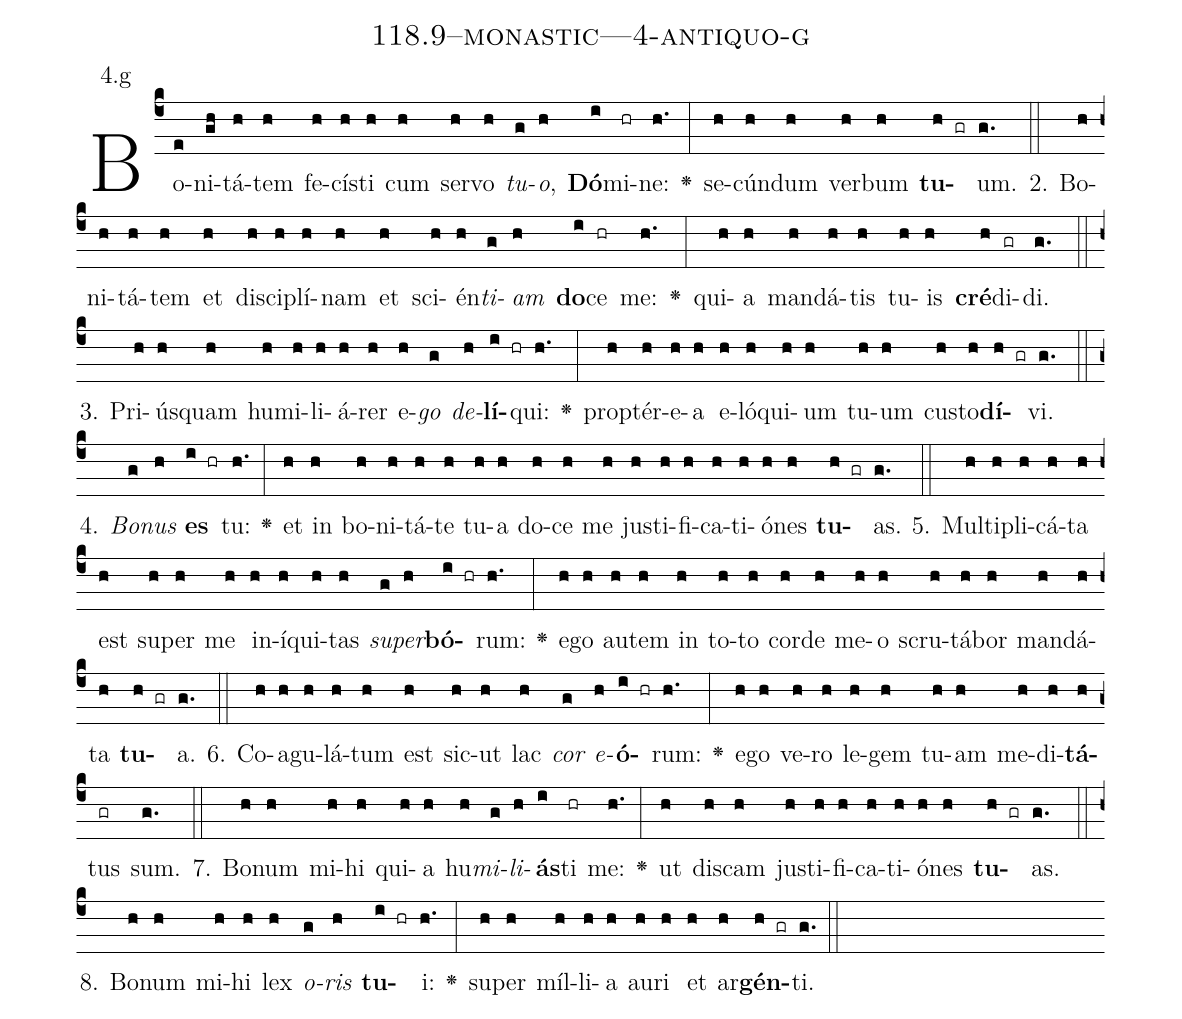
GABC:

name: 118.9--monastic---4-antiquo-g;
annotation: 4.g;
%%
(c4)Bo(e)ni(gh)tá(h)tem(h) fe(h)cís(h)ti(h) cum(h) ser(h)vo(h) <i>tu</i>(g)<i>o</i>,(h) <b>Dó</b>(i)mi(hr)ne:(h.) <v>\greheightstar</v>(:) se(h)cún(h)dum(h) ver(h)bum(h) <b>tu</b>(h gr)um.(g.) (::)
2. Bo(h)ni(h)tá(h)tem(h) et(h) di(h)sci(h)plí(h)nam(h) et(h) sci(h)én(h)<i>ti</i>(g)<i>am</i>(h) <b>do</b>(i)ce(hr) me:(h.) <v>\greheightstar</v>(:) qui(h)a(h) man(h)dá(h)tis(h) tu(h)is(h) <b>cré</b>(h)di(gr)di.(g.) (::)
3. Pri(h)ús(h)quam(h) hu(h)mi(h)li(h)á(h)rer(h) e(h)<i>go</i>(g) <i>de</i>(h)<b>lí</b>(i hr)qui:(h.) <v>\greheightstar</v>(:) prop(h)tér(h)e(h)a(h) e(h)ló(h)qui(h)um(h) tu(h)um(h) cus(h)to(h)<b>dí</b>(h gr)vi.(g.) (::)
4. <i>Bo</i>(g)<i>nus</i>(h) <b>es</b>(i hr) tu:(h.) <v>\greheightstar</v>(:) et(h) in(h) bo(h)ni(h)tá(h)te(h) tu(h)a(h) do(h)ce(h) me(h) jus(h)ti(h)fi(h)ca(h)ti(h)ó(h)nes(h) <b>tu</b>(h gr)as.(g.) (::)
5. Mul(h)ti(h)pli(h)cá(h)ta(h) est(h) su(h)per(h) me(h) in(h)í(h)qui(h)tas(h) <i>su</i>(g)<i>per</i>(h)<b>bó</b>(i hr)rum:(h.) <v>\greheightstar</v>(:) e(h)go(h) au(h)tem(h) in(h) to(h)to(h) cor(h)de(h) me(h)o(h) scru(h)tá(h)bor(h) man(h)dá(h)ta(h) <b>tu</b>(h gr)a.(g.) (::)
6. Co(h)a(h)gu(h)lá(h)tum(h) est(h) sic(h)ut(h) lac(h) <i>cor</i>(g) <i>e</i>(h)<b>ó</b>(i hr)rum:(h.) <v>\greheightstar</v>(:) e(h)go(h) ve(h)ro(h) le(h)gem(h) tu(h)am(h) me(h)di(h)<b>tá</b>(h)tus(gr) sum.(g.) (::)
7. Bo(h)num(h) mi(h)hi(h) qui(h)a(h) hu(h)<i>mi</i>(g)<i>li</i>(h)<b>ás</b>(i)ti(hr) me:(h.) <v>\greheightstar</v>(:) ut(h) dis(h)cam(h) jus(h)ti(h)fi(h)ca(h)ti(h)ó(h)nes(h) <b>tu</b>(h gr)as.(g.) (::)
8. Bo(h)num(h) mi(h)hi(h) lex(h) <i>o</i>(g)<i>ris</i>(h) <b>tu</b>(i hr)i:(h.) <v>\greheightstar</v>(:) su(h)per(h) míl(h)li(h)a(h) au(h)ri(h) et(h) ar(h)<b>gén</b>(h gr)ti.(g.) (::)
